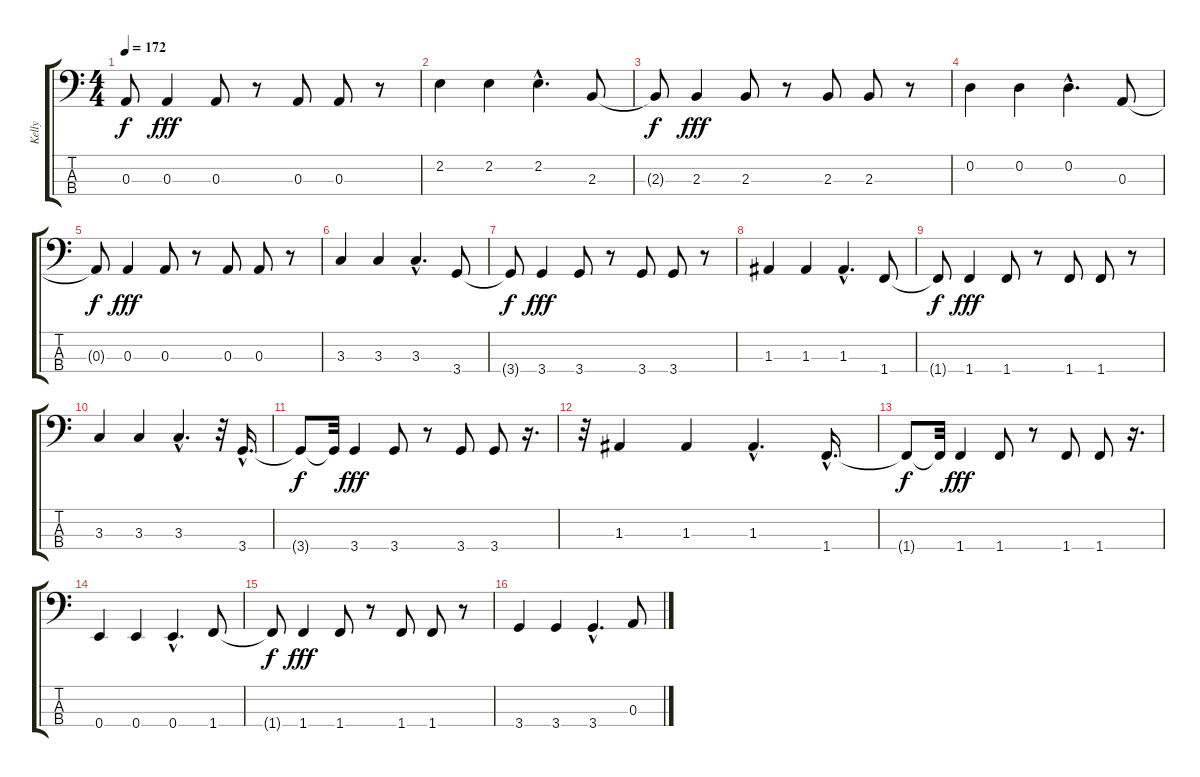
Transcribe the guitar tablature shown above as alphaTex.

\track ("Kelly" "Kelly") {instrument electricbassfinger}
\staff {score tabs}
\tuning (G2 D2 A1 E1) {hide}
\ts (4 4)
\tempo 172
\clef f4
\ks c
0.3{t}.8{dy f} 0.3.4{dy fff} 0.3.8 r.8 0.3.8 0.3.8 r.8 |
2.2.4 2.2.4 2.2{hac}.4{d} 2.3.8 |
2.3{t}.8{dy f} 2.3.4{dy fff} 2.3.8 r.8 2.3.8 2.3.8 r.8 |
0.2.4 0.2.4 0.2{hac}.4{d} 0.3.8 |
0.3{t}.8{dy f} 0.3.4{dy fff} 0.3.8 r.8 0.3.8 0.3.8 r.8 |
3.3.4 3.3.4 3.3{hac}.4{d} 3.4.8 |
3.4{t}.8{dy f} 3.4.4{dy fff} 3.4.8 r.8 3.4.8 3.4.8 r.8 |
1.3.4 1.3.4 1.3{hac}.4{d} 1.4.8 |
1.4{t}.8{dy f} 1.4.4{dy fff} 1.4.8 r.8 1.4.8 1.4.8 r.8 |
3.3.4 3.3.4 3.3{hac}.4{d} r.32 3.4{hac}.16{d} |
3.4{t}.8{dy f} 3.4{t}.32 3.4.4{dy fff} 3.4.8 r.8 3.4.8 3.4.8 r.16{d} |
r.32 1.3.4 1.3.4 1.3{hac}.4{d} 1.4{hac}.16{d} |
1.4{t}.8{dy f} 1.4{t}.32 1.4.4{dy fff} 1.4.8 r.8 1.4.8 1.4.8 r.16{d} |
0.4.4 0.4.4 0.4{hac}.4{d} 1.4.8 |
1.4{t}.8{dy f} 1.4.4{dy fff} 1.4.8 r.8 1.4.8 1.4.8 r.8 |
3.4.4 3.4.4 3.4{hac}.4{d} 0.3.8
